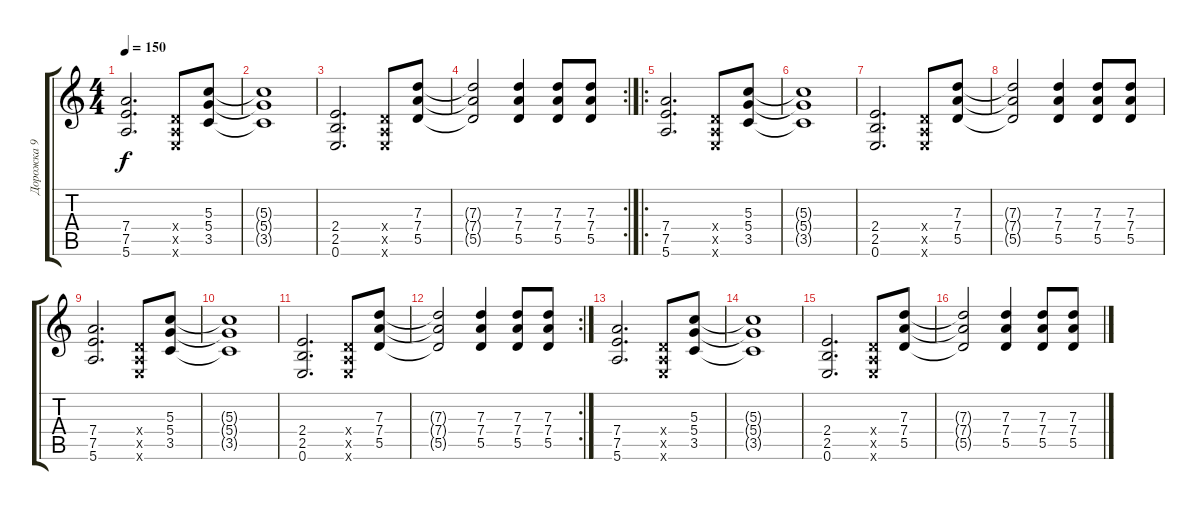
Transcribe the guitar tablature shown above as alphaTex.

\track ("Дорожка 9" "Дорожка 9") {instrument electricguitarjazz}
\staff {score tabs}
\tuning (E4 B3 G3 D3 A2 E2) {hide}
\ts (4 4)
\tempo 150
\clef g2
\ks c
(7.4 7.5 5.6).2{d dy f} (0.4{x} 0.5{x} 0.6{x}).8 (5.3 5.4 3.5).8 |
(5.3{t} 5.4{t} 3.5{t}).1 |
(2.4 2.5 0.6).2{d} (0.4{x} 0.5{x} 0.6{x}).8 (7.3 7.4 5.5).8 |
\rc 2
(7.3{t} 7.4{t} 5.5{t}).2 (7.3 7.4 5.5).4 (7.3 7.4 5.5).8 (7.3 7.4 5.5).8 |
\ro
(7.4 7.5 5.6).2{d volume 12 instrument distortionguitar} (0.4{x} 0.5{x} 0.6{x}).8 (5.3 5.4 3.5).8 |
(5.3{t} 5.4{t} 3.5{t}).1 |
(2.4 2.5 0.6).2{d} (0.4{x} 0.5{x} 0.6{x}).8 (7.3 7.4 5.5).8 |
(7.3{t} 7.4{t} 5.5{t}).2 (7.3 7.4 5.5).4 (7.3 7.4 5.5).8 (7.3 7.4 5.5).8 |
(7.4 7.5 5.6).2{d} (0.4{x} 0.5{x} 0.6{x}).8 (5.3 5.4 3.5).8 |
(5.3{t} 5.4{t} 3.5{t}).1 |
(2.4 2.5 0.6).2{d} (0.4{x} 0.5{x} 0.6{x}).8 (7.3 7.4 5.5).8 |
\rc 2
(7.3{t} 7.4{t} 5.5{t}).2 (7.3 7.4 5.5).4 (7.3 7.4 5.5).8 (7.3 7.4 5.5).8 |
(7.4 7.5 5.6).2{d volume 12 instrument distortionguitar} (0.4{x} 0.5{x} 0.6{x}).8 (5.3 5.4 3.5).8 |
(5.3{t} 5.4{t} 3.5{t}).1 |
(2.4 2.5 0.6).2{d} (0.4{x} 0.5{x} 0.6{x}).8 (7.3 7.4 5.5).8 |
(7.3{t} 7.4{t} 5.5{t}).2 (7.3 7.4 5.5).4 (7.3 7.4 5.5).8 (7.3 7.4 5.5).8
